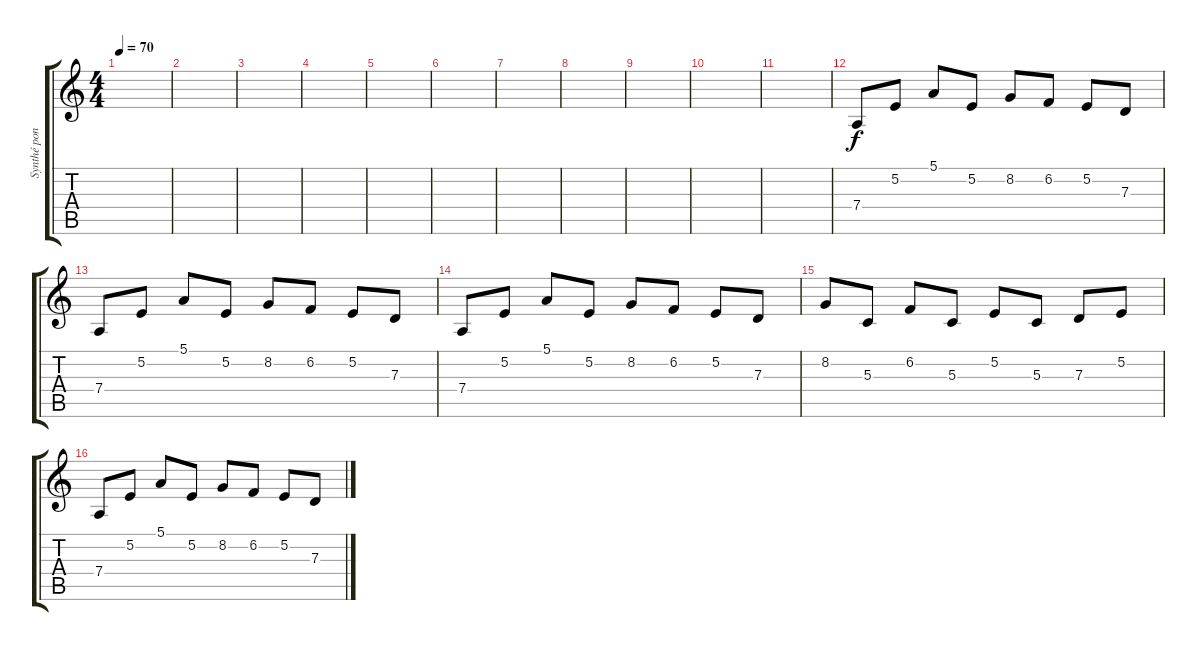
\track ("Synthé pont" "Synthé pon") {instrument vibraphone}
\staff {score tabs}
\tuning (E4 B3 G3 D3 A2 E2) {hide}
\ts (4 4)
\tempo 70
\clef g2
\ks c
|
|
|
|
|
|
|
|
|
|
|
7.4.8 5.2.8 5.1.8 5.2.8 8.2.8 6.2.8 5.2.8 7.3.8 |
7.4.8 5.2.8 5.1.8 5.2.8 8.2.8 6.2.8 5.2.8 7.3.8 |
7.4.8 5.2.8 5.1.8 5.2.8 8.2.8 6.2.8 5.2.8 7.3.8 |
8.2.8 5.3.8 6.2.8 5.3.8 5.2.8 5.3.8 7.3.8 5.2.8 |
7.4.8 5.2.8 5.1.8 5.2.8 8.2.8 6.2.8 5.2.8 7.3.8
